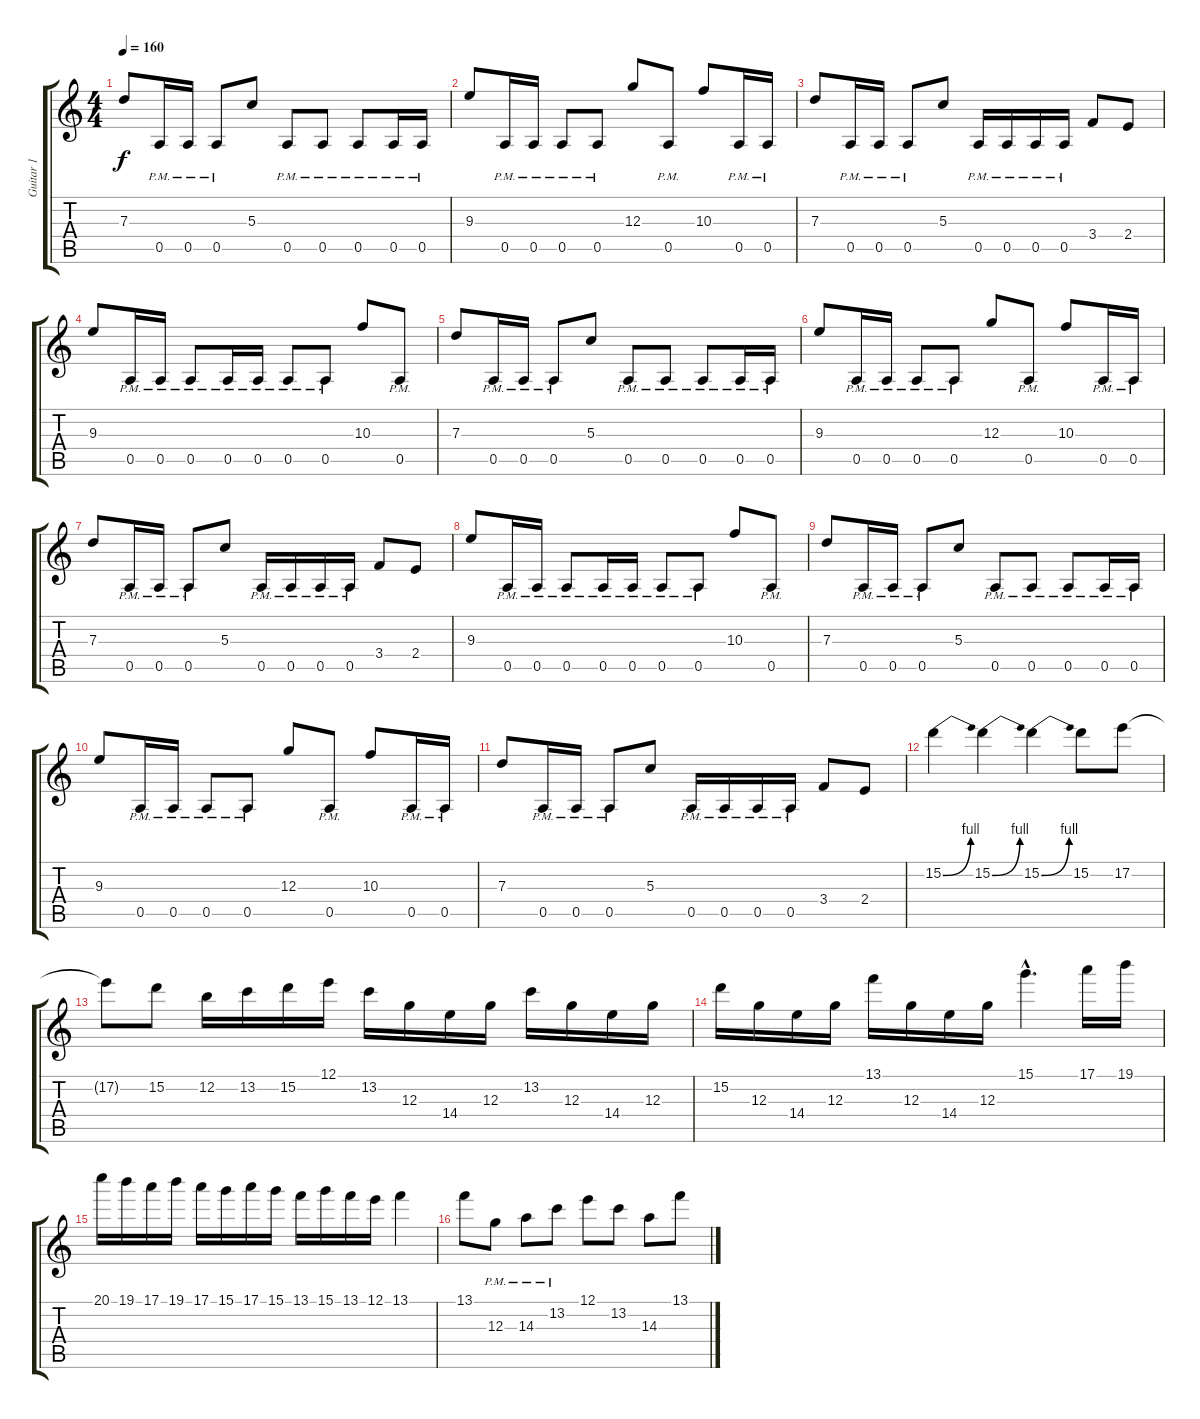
\track ("Guitar 1" "Guitar 1") {instrument distortionguitar}
\staff {score tabs}
\tuning (E4 B3 G3 D3 A2 E2) {hide}
\ts (4 4)
\tempo 160
\clef g2
\ks c
7.3.8{dy f} 0.5{pm}.16 0.5{pm}.16 0.5{pm}.8 5.3.8 0.5{pm}.8 0.5{pm}.8 0.5{pm}.8 0.5{pm}.16 0.5{pm}.16 |
9.3.8 0.5{pm}.16 0.5{pm}.16 0.5{pm}.8 0.5{pm}.8 12.3.8 0.5{pm}.8 10.3.8 0.5{pm}.16 0.5{pm}.16 |
7.3.8 0.5{pm}.16 0.5{pm}.16 0.5{pm}.8 5.3.8 0.5{pm}.16 0.5{pm}.16 0.5{pm}.16 0.5{pm}.16 3.4.8 2.4.8 |
9.3.8 0.5{pm}.16 0.5{pm}.16 0.5{pm}.8 0.5{pm}.16 0.5{pm}.16 0.5{pm}.8 0.5{pm}.8 10.3.8 0.5{pm}.8 |
7.3.8 0.5{pm}.16 0.5{pm}.16 0.5{pm}.8 5.3.8 0.5{pm}.8 0.5{pm}.8 0.5{pm}.8 0.5{pm}.16 0.5{pm}.16 |
9.3.8 0.5{pm}.16 0.5{pm}.16 0.5{pm}.8 0.5{pm}.8 12.3.8 0.5{pm}.8 10.3.8 0.5{pm}.16 0.5{pm}.16 |
7.3.8 0.5{pm}.16 0.5{pm}.16 0.5{pm}.8 5.3.8 0.5{pm}.16 0.5{pm}.16 0.5{pm}.16 0.5{pm}.16 3.4.8 2.4.8 |
9.3.8 0.5{pm}.16 0.5{pm}.16 0.5{pm}.8 0.5{pm}.16 0.5{pm}.16 0.5{pm}.8 0.5{pm}.8 10.3.8 0.5{pm}.8 |
7.3.8 0.5{pm}.16 0.5{pm}.16 0.5{pm}.8 5.3.8 0.5{pm}.8 0.5{pm}.8 0.5{pm}.8 0.5{pm}.16 0.5{pm}.16 |
9.3.8 0.5{pm}.16 0.5{pm}.16 0.5{pm}.8 0.5{pm}.8 12.3.8 0.5{pm}.8 10.3.8 0.5{pm}.16 0.5{pm}.16 |
7.3.8 0.5{pm}.16 0.5{pm}.16 0.5{pm}.8 5.3.8 0.5{pm}.16 0.5{pm}.16 0.5{pm}.16 0.5{pm}.16 3.4.8 2.4.8 |
15.2{be (bend 0 0 60 4)}.4{volume 16} 15.2{be (bend 0 0 60 4)}.4 15.2{be (bend 0 0 60 4)}.4 15.2.8 17.2.8 |
17.2{t}.8 15.2.8 12.2.16 13.2.16 15.2.16 12.1.16 13.2.16 12.3.16 14.4.16 12.3.16 13.2.16 12.3.16 14.4.16 12.3.16 |
15.2.16 12.3.16 14.4.16 12.3.16 13.1.16 12.3.16 14.4.16 12.3.16 15.1{hac}.4{d} 17.1.16 19.1.16 |
20.1.16 19.1.16 17.1.16 19.1.16 17.1.16 15.1.16 17.1.16 15.1.16 13.1.16 15.1.16 13.1.16 12.1.16 13.1.4 |
13.1.8 12.3{pm}.8 14.3{pm}.8 13.2{pm}.8 12.1.8 13.2.8 14.3.8 13.1.8
